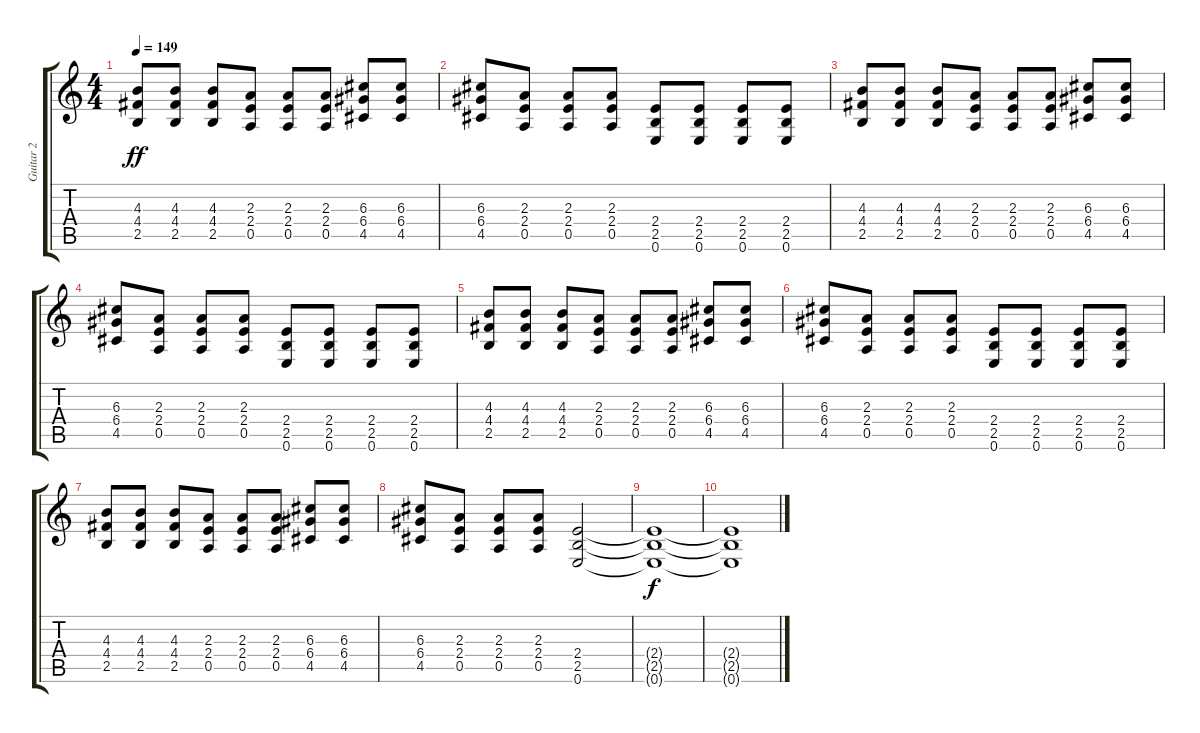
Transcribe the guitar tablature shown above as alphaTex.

\track ("Guitar 2" "Guitar 2") {instrument distortionguitar}
\staff {score tabs}
\tuning (E4 B3 G3 D3 A2 E2) {hide}
\ts (4 4)
\tempo 149
\clef g2
\ks c
(4.3 4.4 2.5).8{dy ff} (4.3 4.4 2.5).8 (4.3 4.4 2.5).8 (2.3 2.4 0.5).8 (2.3 2.4 0.5).8 (2.3 2.4 0.5).8 (6.3 6.4 4.5).8 (6.3 6.4 4.5).8 |
(6.3 6.4 4.5).8 (2.3 2.4 0.5).8 (2.3 2.4 0.5).8 (2.3 2.4 0.5).8 (2.4 2.5 0.6).8 (2.4 2.5 0.6).8 (2.4 2.5 0.6).8 (2.4 2.5 0.6).8 |
(4.3 4.4 2.5).8 (4.3 4.4 2.5).8 (4.3 4.4 2.5).8 (2.3 2.4 0.5).8 (2.3 2.4 0.5).8 (2.3 2.4 0.5).8 (6.3 6.4 4.5).8 (6.3 6.4 4.5).8 |
(6.3 6.4 4.5).8 (2.3 2.4 0.5).8 (2.3 2.4 0.5).8 (2.3 2.4 0.5).8 (2.4 2.5 0.6).8 (2.4 2.5 0.6).8 (2.4 2.5 0.6).8 (2.4 2.5 0.6).8 |
(4.3 4.4 2.5).8 (4.3 4.4 2.5).8 (4.3 4.4 2.5).8 (2.3 2.4 0.5).8 (2.3 2.4 0.5).8 (2.3 2.4 0.5).8 (6.3 6.4 4.5).8 (6.3 6.4 4.5).8 |
(6.3 6.4 4.5).8 (2.3 2.4 0.5).8 (2.3 2.4 0.5).8 (2.3 2.4 0.5).8 (2.4 2.5 0.6).8 (2.4 2.5 0.6).8 (2.4 2.5 0.6).8 (2.4 2.5 0.6).8 |
(4.3 4.4 2.5).8 (4.3 4.4 2.5).8 (4.3 4.4 2.5).8 (2.3 2.4 0.5).8 (2.3 2.4 0.5).8 (2.3 2.4 0.5).8 (6.3 6.4 4.5).8 (6.3 6.4 4.5).8 |
(6.3 6.4 4.5).8 (2.3 2.4 0.5).8 (2.3 2.4 0.5).8 (2.3 2.4 0.5).8 (2.4 2.5 0.6).2 |
(2.4{t} 2.5{t} 0.6{t}).1{dy f} |
(2.4{t} 2.5{t} 0.6{t}).1
